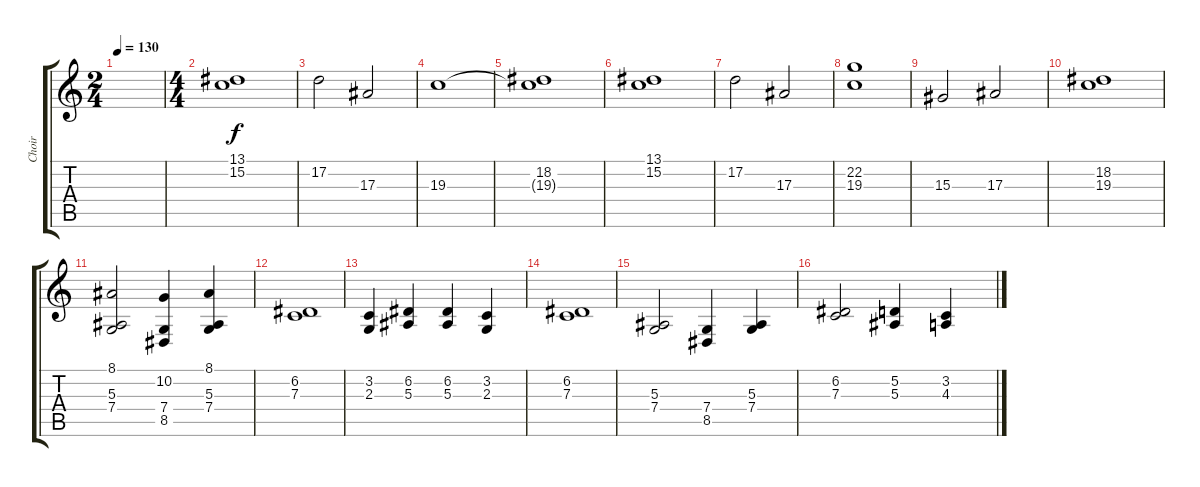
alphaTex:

\track ("Choir" "Choir") {instrument choiraahs}
\staff {score tabs}
\tuning (D4 A3 F3 C3 G2 C2) {hide}
\ts (2 4)
\tempo 130
\clef g2
\ks c
|
\ts (4 4)
(13.1 15.2).1 |
17.2.2 17.3.2 |
19.3.1 |
(18.2 19.3{t}).1 |
(13.1 15.2).1 |
17.2.2 17.3.2 |
(22.2 19.3).1 |
15.3.2 17.3.2 |
(18.2 19.3).1 |
(8.1 5.3 7.4).2 (10.2 7.4 8.5).4 (8.1 5.3 7.4).4 |
(6.2 7.3).1 |
(3.2 2.3).4 (6.2 5.3).4 (6.2 5.3).4 (3.2 2.3).4 |
(6.2 7.3).1 |
(5.3 7.4).2 (7.4 8.5).4 (5.3 7.4).4 |
(6.2 7.3).2 (5.2 5.3).4 (3.2 4.3).4
